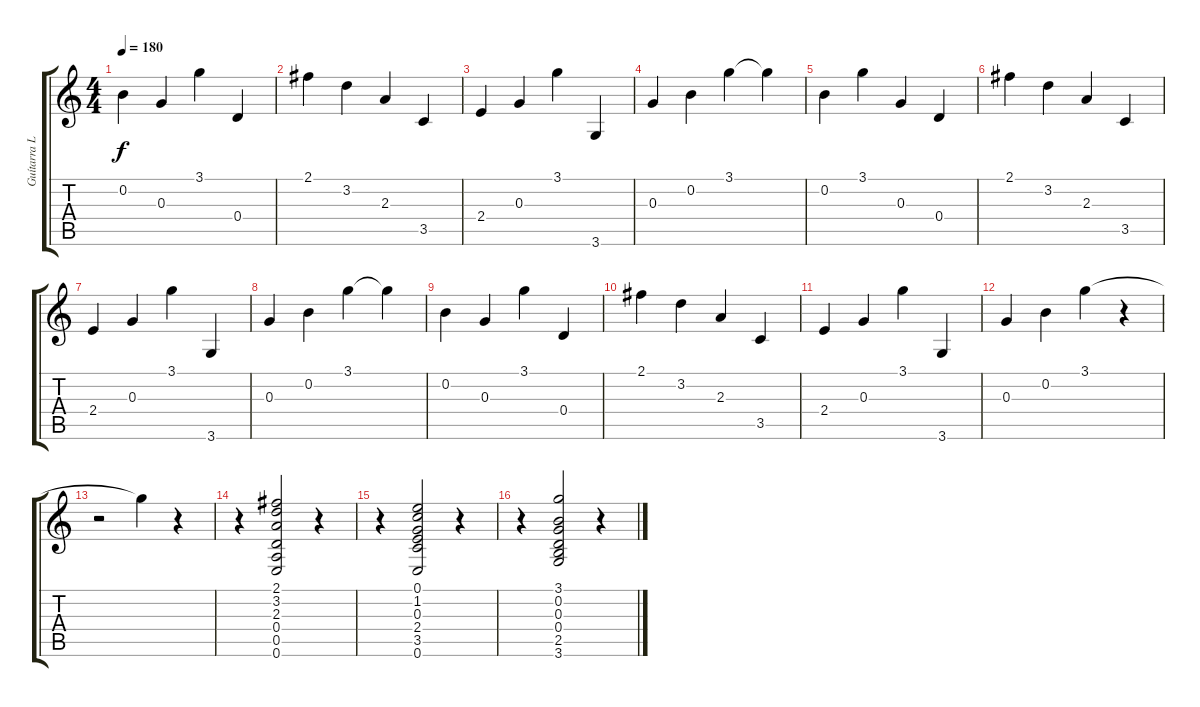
\track ("Guítarra Limpia" "Guítarra L") {instrument electricguitarclean}
\staff {score tabs}
\tuning (E4 B3 G3 D3 A2 E2) {hide}
\ts (4 4)
\tempo 180
\clef g2
\ks c
0.2.4{dy f} 0.3.4 3.1.4 0.4.4 |
2.1.4 3.2.4 2.3.4 3.5.4 |
2.4.4 0.3.4 3.1.4 3.6.4 |
0.3.4 0.2.4 3.1.4 3.1{t}.4 |
0.2.4 3.1.4 0.3.4 0.4.4 |
2.1.4 3.2.4 2.3.4 3.5.4 |
2.4.4 0.3.4 3.1.4 3.6.4 |
0.3.4 0.2.4 3.1.4 3.1{t}.4 |
0.2.4 0.3.4 3.1.4 0.4.4 |
2.1.4 3.2.4 2.3.4 3.5.4 |
2.4.4 0.3.4 3.1.4 3.6.4 |
0.3.4 0.2.4 3.1.4 r.4 |
r.2 3.1{t}.4 r.4 |
r.4 (2.1 3.2 2.3 0.4 0.5 0.6).2 r.4 |
r.4 (0.1 1.2 0.3 2.4 3.5 0.6).2 r.4 |
r.4 (3.1 0.2 0.3 0.4 2.5 3.6).2 r.4
